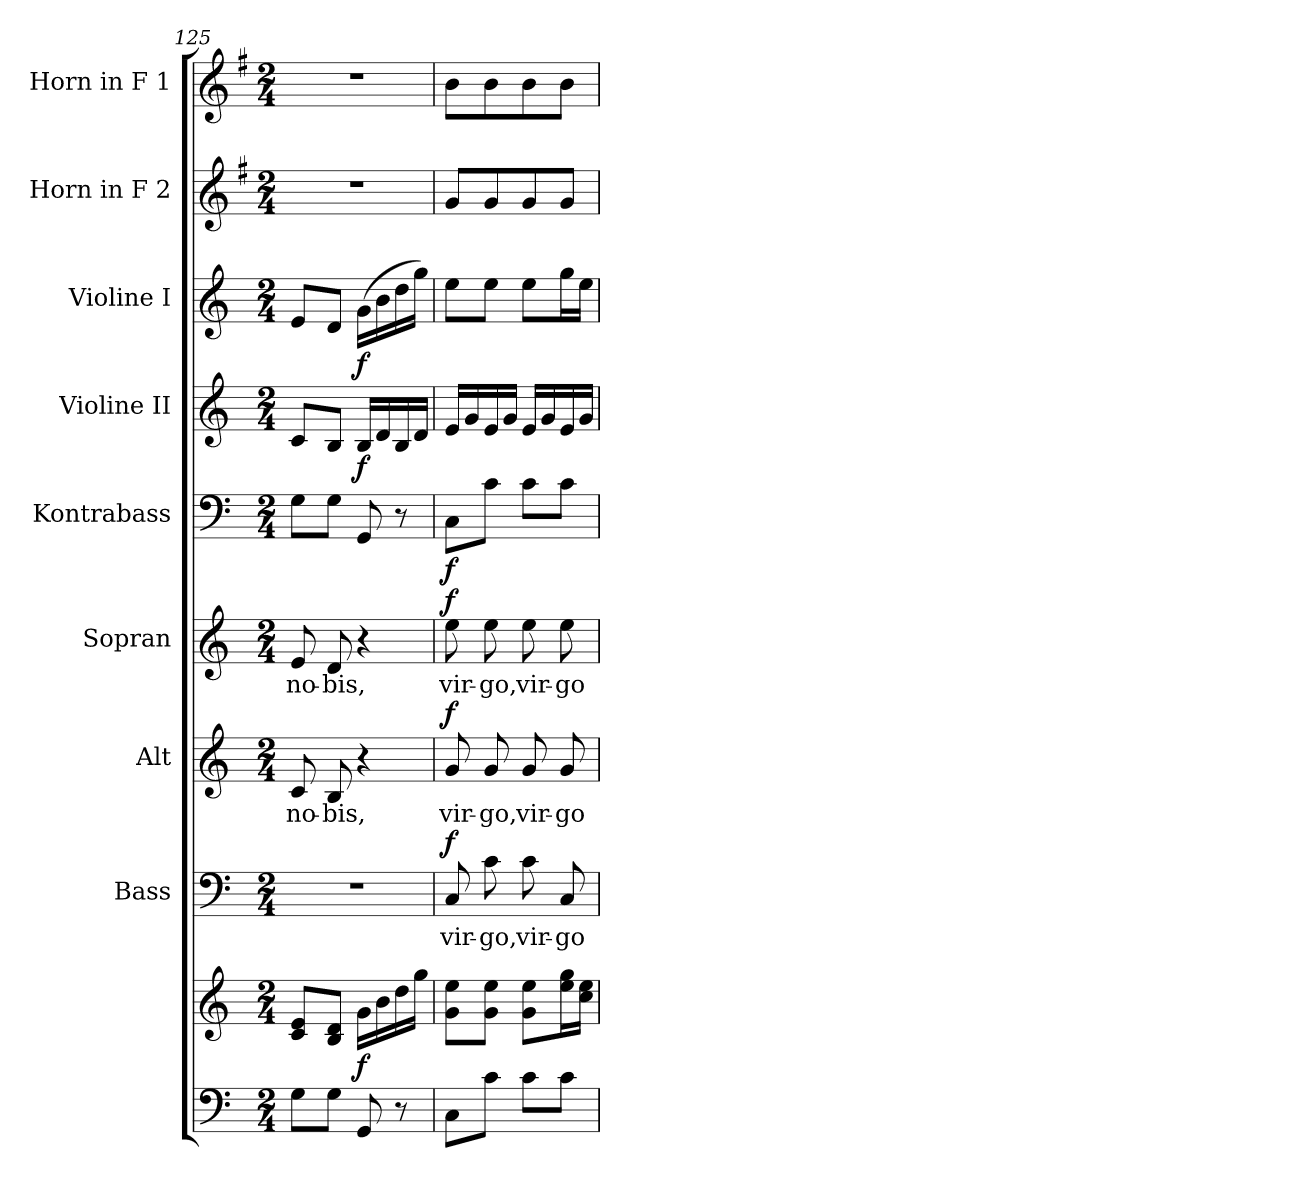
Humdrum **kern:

**kern	**kern	**dynam	**kern	**text	**dynam	**kern	**text	**dynam	**kern	**text	**dynam	**kern	**dynam	**kern	**dynam	**kern	**dynam	**kern	**kern
*part9	*part9	*part9	*part8	*part8	*part8	*part7	*part7	*part7	*part6	*part6	*part6	*part5	*part5	*part4	*part4	*part3	*part3	*part2	*part1
*staff10	*staff9	*staff9/10	*staff8	*staff8	*staff8	*staff7	*staff7	*staff7	*staff6	*staff6	*staff6	*staff5	*staff5	*staff4	*staff4	*staff3	*staff3	*staff2	*staff1
*	*	*	*I"Bass	*	*	*I"Alt	*	*	*I"Sopran	*	*	*I"Kontrabass	*	*I"Violine II	*	*I"Violine I	*	*I"Horn in F 2	*I"Horn in F 1
*	*	*	*I'B.	*	*	*I'A.	*	*	*I'S.	*	*	*I'Kb.	*	*I'Vl. II	*	*I'Vl. I	*	*I'Hrn. 2	*I'Hrn. 1
*clefF4	*clefG2	*	*clefF4	*	*	*clefG2	*	*	*clefG2	*	*	*clefF4	*	*clefG2	*	*clefG2	*	*clefG2	*clefG2
*	*	*	*	*	*	*	*	*	*	*	*	*ITrd7c12	*	*	*	*	*	*ITrd4c7	*ITrd4c7
*k[]	*k[]	*	*k[]	*	*	*k[]	*	*	*k[]	*	*	*k[]	*	*k[]	*	*k[]	*	*k[]	*k[]
*C:	*C:	*	*C:	*	*	*C:	*	*	*C:	*	*	*C:	*	*C:	*	*C:	*	*C:	*C:
*M2/4	*M2/4	*	*M2/4	*	*	*M2/4	*	*	*M2/4	*	*	*M2/4	*	*M2/4	*	*M2/4	*	*M2/4	*M2/4
=125	=125	=125	=125	=125	=125	=125	=125	=125	=125	=125	=125	=125	=125	=125	=125	=125	=125	=125	=125
!	!	!	!	!	!	!	!LO:LY:b	!	!	!LO:LY:b	!	!	!	!	!	!	!	!	!
8G\L	8c/ 8e/L	.	2r	.	.	8c/	no-	.	8e/	no-	.	8GG\L	.	8c/L	.	8e/L	.	2r	2r
!	!	!	!	!	!	!	!LO:LY:b	!	!	!LO:LY:b	!	!	!	!	!	!	!	!	!
8G\J	8B/ 8d/J	.	.	.	.	8B/	-bis,	.	8d/	-bis,	.	8GG\J	.	8B/J	.	8d/J	.	.	.
!	!	!LO:DY:b	!	!	!	!	!	!	!	!	!	!	!	!	!LO:DY:b	!	!LO:DY:b	!	!
8GG/	16g\LL	f	.	.	.	4r	.	.	4r	.	.	8GGG/	.	16B/LL	f	(>16g\LL	f	.	.
.	16b\	.	.	.	.	.	.	.	.	.	.	.	.	16d/	.	16b\	.	.	.
8r	16dd\	.	.	.	.	.	.	.	.	.	.	8r	.	16B/	.	16dd\	.	.	.
.	16gg\JJ	.	.	.	.	.	.	.	.	.	.	.	.	16d/JJ	.	16gg\JJ)	.	.	.
=126	=126	=126	=126	=126	=126	=126	=126	=126	=126	=126	=126	=126	=126	=126	=126	=126	=126	=126	=126
!	!	!	!	!LO:LY:b	!LO:DY:a	!	!LO:LY:b	!LO:DY:a	!	!LO:LY:b	!LO:DY:a	!	!LO:DY:b	!	!	!	!	!	!
8C\L	8g\ 8ee\L	.	8C/	vir-	f	8g/	vir-	f	8ee\	vir-	f	8CC\L	f	16e/LL	.	8ee\L	.	8c/L	8e\L
.	.	.	.	.	.	.	.	.	.	.	.	.	.	16g/	.	.	.	.	.
!	!	!	!	!LO:LY:b	!	!	!LO:LY:b	!	!	!LO:LY:b	!	!	!	!	!	!	!	!	!
8c\J	8g\ 8ee\J	.	8c\	-go,	.	8g/	-go,	.	8ee\	-go,	.	8C\J	.	16e/	.	8ee\J	.	8c/	8e\
.	.	.	.	.	.	.	.	.	.	.	.	.	.	16g/JJ	.	.	.	.	.
!	!	!	!	!LO:LY:b	!	!	!LO:LY:b	!	!	!LO:LY:b	!	!	!	!	!	!	!	!	!
8c\L	8g\ 8ee\L	.	8c\	vir-	.	8g/	vir-	.	8ee\	vir-	.	8C\L	.	16e/LL	.	8ee\L	.	8c/	8e\
.	.	.	.	.	.	.	.	.	.	.	.	.	.	16g/	.	.	.	.	.
!	!	!	!	!LO:LY:b	!	!	!LO:LY:b	!	!	!LO:LY:b	!	!	!	!	!	!	!	!	!
8c\J	16ee\ 16gg\L	.	8C/	-go	.	8g/	-go	.	8ee\	-go	.	8C\J	.	16e/	.	16gg\L	.	8c/J	8e\J
.	16cc\ 16ee\JJ	.	.	.	.	.	.	.	.	.	.	.	.	16g/JJ	.	16ee\JJ	.	.	.
=	=	=	=	=	=	=	=	=	=	=	=	=	=	=	=	=	=	=	=
*-	*-	*-	*-	*-	*-	*-	*-	*-	*-	*-	*-	*-	*-	*-	*-	*-	*-	*-	*-
